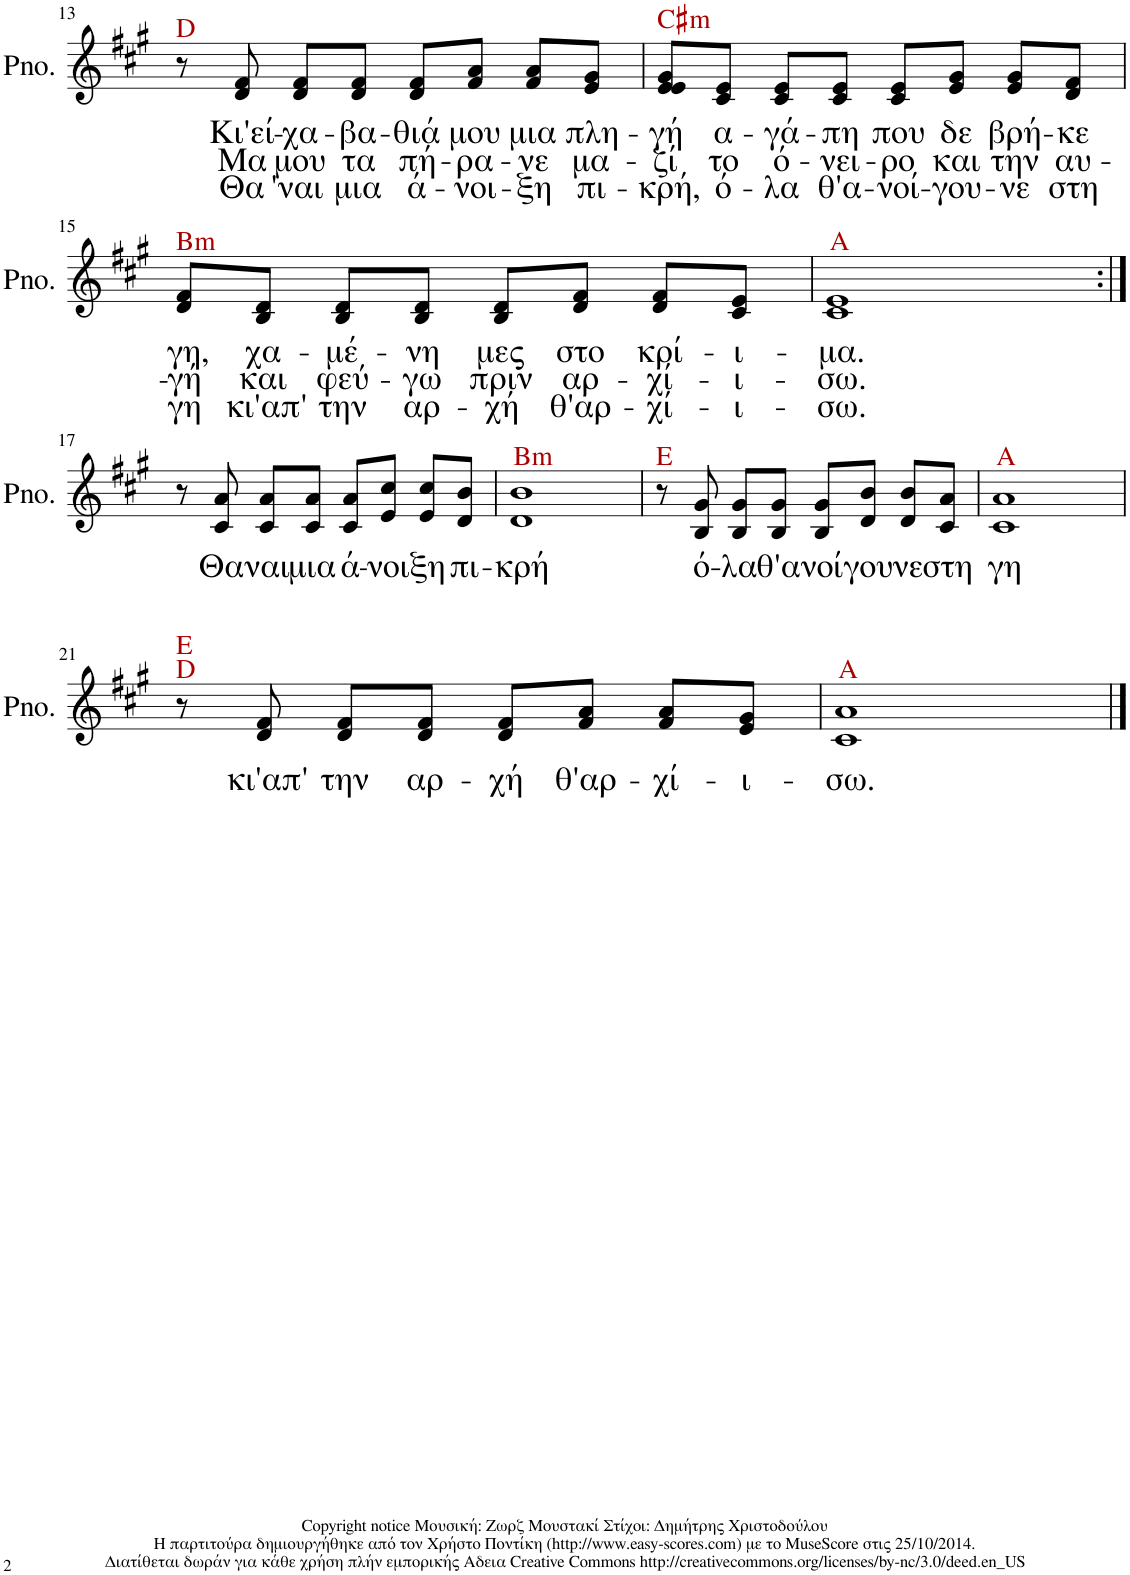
**kern	**text	**text	**text	**harte
*part1	*part1	*part1	*part1	*part1
*staff1	*staff1	*staff1	*staff1	*
*I"Piano	*	*	*	*
*I'Pno.	*	*	*	*
!!LO:PB:g=z
*clefG2	*	*	*	*
*k[f#c#g#]	*	*	*	*
*M4/4	*	*	*	*
=13	=13	=13	=13	=13
8r	.	.	.	D:maj
!	!LO:LY:b	!LO:LY:b	!LO:LY:b	!
8d/ 8f#/	Κι'εί-	Μα	Θα	.
!	!LO:LY:b	!LO:LY:b	!LO:LY:b	!
8d/ 8f#/L	-χα-	μου	'ναι	.
!	!LO:LY:b	!LO:LY:b	!LO:LY:b	!
8d/ 8f#/J	-βα-	τα	μια	.
!	!LO:LY:b	!LO:LY:b	!LO:LY:b	!
8d/ 8f#/L	-θιά	πή-	ά-	.
!	!LO:LY:b	!LO:LY:b	!LO:LY:b	!
8f#/ 8a/J	μου	-ρα-	-νοι-	.
!	!LO:LY:b	!LO:LY:b	!LO:LY:b	!
8f#/ 8a/L	μια	-νε	-ξη	.
!	!LO:LY:b	!LO:LY:b	!LO:LY:b	!
8e/ 8g#/J	πλη-	μα-	πι-	.
=14	=14	=14	=14	=14
!	!LO:LY:b	!LO:LY:b	!LO:LY:b	!LO:H:kt=m
8e/ 8e/ 8g#/L	-γή	-ζί	-κρή,	C#:min
!	!LO:LY:b	!LO:LY:b	!LO:LY:b	!
8c#/ 8e/J	α-	το	ό-	.
!	!LO:LY:b	!LO:LY:b	!LO:LY:b	!
8c#/ 8e/L	-γά-	ό-	-λα	.
!	!LO:LY:b	!LO:LY:b	!LO:LY:b	!
8c#/ 8e/J	-πη	-νει-	θ'α-	.
!	!LO:LY:b	!LO:LY:b	!LO:LY:b	!
8c#/ 8e/L	που	-ρο	-νοί-	.
!	!LO:LY:b	!LO:LY:b	!LO:LY:b	!
8e/ 8g#/J	δε	και	-γου-	.
!	!LO:LY:b	!LO:LY:b	!LO:LY:b	!
8e/ 8g#/L	βρή-	την	-νε	.
!	!LO:LY:b	!LO:LY:b	!LO:LY:b	!
8d/ 8f#/J	-κε	αυ-	στη	.
!!LO:LB:g=z
=15	=15	=15	=15	=15
!	!LO:LY:b	!LO:LY:b	!LO:LY:b	!LO:H:kt=m
8d/ 8f#/L	γη,	-γή	γη	B:min
!	!LO:LY:b	!LO:LY:b	!LO:LY:b	!
8B/ 8d/J	χα-	και	κι'απ'	.
!	!LO:LY:b	!LO:LY:b	!LO:LY:b	!
8B/ 8d/L	-μέ-	φεύ-	την	.
!	!LO:LY:b	!LO:LY:b	!LO:LY:b	!
8B/ 8d/J	-νη	-γω	αρ-	.
!	!LO:LY:b	!LO:LY:b	!LO:LY:b	!
8B/ 8d/L	μες	πριν	-χή	.
!	!LO:LY:b	!LO:LY:b	!LO:LY:b	!
8d/ 8f#/J	στο	αρ-	θ'αρ-	.
!	!LO:LY:b	!LO:LY:b	!LO:LY:b	!
8d/ 8f#/L	κρί-	-χί-	-χί-	.
!	!LO:LY:b	!LO:LY:b	!LO:LY:b	!
8c#/ 8e/J	-ι-	-ι-	-ι-	.
=16	=16	=16	=16	=16
!	!LO:LY:b	!LO:LY:b	!LO:LY:b	!
1c# 1e	-μα.	-σω.	-σω.	A:maj
!!LO:LB:g=z
=17:|!	=17:|!	=17:|!	=17:|!	=17:|!
8r	.	.	.	.
!	!	!LO:LY:b	!	!
8c#/ 8a/	.	Θα	.	.
!	!	!LO:LY:b	!	!
8c#/ 8a/L	.	ναι	.	.
!	!	!LO:LY:b	!	!
8c#/ 8a/J	.	μια	.	.
!	!	!LO:LY:b	!	!
8c#/ 8a/L	.	ά-	.	.
!	!	!LO:LY:b	!	!
8e/ 8cc#/J	.	-νοι-	.	.
!	!	!LO:LY:b	!	!
8e/ 8cc#/L	.	-ξη	.	.
!	!	!LO:LY:b	!	!
8d/ 8b/J	.	πι-	.	.
=18	=18	=18	=18	=18
!	!	!LO:LY:b	!	!LO:H:kt=m
1d 1b	.	-κρή	.	B:min
=19	=19	=19	=19	=19
8r	.	.	.	E:maj
!	!	!LO:LY:b	!	!
8B/ 8g#/	.	ό-	.	.
!	!	!LO:LY:b	!	!
8B/ 8g#/L	.	-λα	.	.
!	!	!LO:LY:b	!	!
8B/ 8g#/J	.	θ'α-	.	.
!	!	!LO:LY:b	!	!
8B/ 8g#/L	.	-νοί-	.	.
!	!	!LO:LY:b	!	!
8d/ 8b/J	.	-γου-	.	.
!	!	!LO:LY:b	!	!
8d/ 8b/L	.	-νε	.	.
!	!	!LO:LY:b	!	!
8c#/ 8a/J	.	στη	.	.
=20	=20	=20	=20	=20
!	!	!LO:LY:b	!	!
1c# 1a	.	γη	.	A:maj
!!LO:LB:g=z
=21	=21	=21	=21	=21
8r	.	.	.	D:maj E:maj
!	!	!LO:LY:b	!	!
8d/ 8f#/	.	κι'απ'	.	.
!	!	!LO:LY:b	!	!
8d/ 8f#/L	.	την	.	.
!	!	!LO:LY:b	!	!
8d/ 8f#/J	.	αρ-	.	.
!	!	!LO:LY:b	!	!
8d/ 8f#/L	.	-χή	.	.
!	!	!LO:LY:b	!	!
8f#/ 8a/J	.	θ'αρ-	.	.
!	!	!LO:LY:b	!	!
8f#/ 8a/L	.	-χί-	.	.
!	!	!LO:LY:b	!	!
8e/ 8g#/J	.	-ι-	.	.
=22	=22	=22	=22	=22
!	!	!LO:LY:b	!	!
1c# 1a	.	-σω.	.	A:maj
==	==	==	==	==
*-	*-	*-	*-	*-
